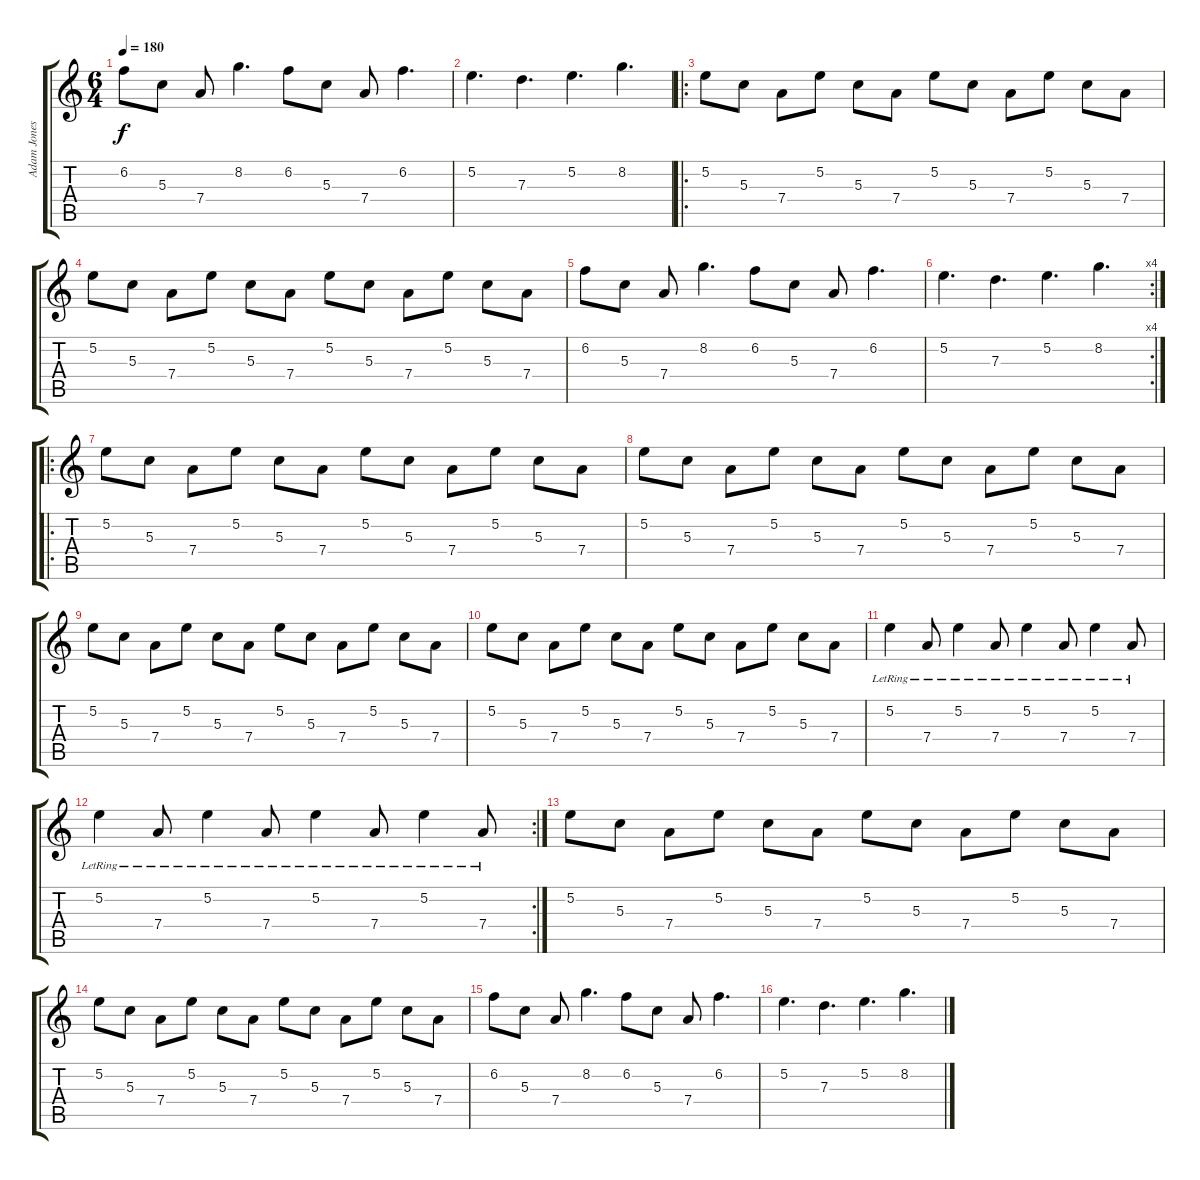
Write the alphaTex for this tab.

\track ("Adam Jones" "Adam Jones") {instrument distortionguitar}
\staff {score tabs}
\tuning (E4 B3 G3 D3 A2 D2) {hide}
\ts (6 4)
\tempo 180
\clef g2
\ks c
6.2.8{dy f} 5.3.8 7.4.8 8.2.4{d} 6.2.8 5.3.8 7.4.8 6.2.4{d} |
5.2.4{d} 7.3.4{d} 5.2.4{d} 8.2.4{d} |
\ro
5.2.8 5.3.8 7.4.8 5.2.8 5.3.8 7.4.8 5.2.8 5.3.8 7.4.8 5.2.8 5.3.8 7.4.8 |
5.2.8 5.3.8 7.4.8 5.2.8 5.3.8 7.4.8 5.2.8 5.3.8 7.4.8 5.2.8 5.3.8 7.4.8 |
6.2.8 5.3.8 7.4.8 8.2.4{d} 6.2.8 5.3.8 7.4.8 6.2.4{d} |
\rc 4
5.2.4{d} 7.3.4{d} 5.2.4{d} 8.2.4{d} |
\ro
5.2.8 5.3.8 7.4.8 5.2.8 5.3.8 7.4.8 5.2.8 5.3.8 7.4.8 5.2.8 5.3.8 7.4.8 |
5.2.8 5.3.8 7.4.8 5.2.8 5.3.8 7.4.8 5.2.8 5.3.8 7.4.8 5.2.8 5.3.8 7.4.8 |
5.2.8 5.3.8 7.4.8 5.2.8 5.3.8 7.4.8 5.2.8 5.3.8 7.4.8 5.2.8 5.3.8 7.4.8 |
5.2.8 5.3.8 7.4.8 5.2.8 5.3.8 7.4.8 5.2.8 5.3.8 7.4.8 5.2.8 5.3.8 7.4.8 |
5.2{lr}.4 7.4{lr}.8 5.2{lr}.4 7.4{lr}.8 5.2{lr}.4 7.4{lr}.8 5.2{lr}.4 7.4{lr}.8 |
\rc 2
5.2{lr}.4 7.4{lr}.8 5.2{lr}.4 7.4{lr}.8 5.2{lr}.4 7.4{lr}.8 5.2{lr}.4 7.4{lr}.8 |
5.2.8 5.3.8 7.4.8 5.2.8 5.3.8 7.4.8 5.2.8 5.3.8 7.4.8 5.2.8 5.3.8 7.4.8 |
5.2.8 5.3.8 7.4.8 5.2.8 5.3.8 7.4.8 5.2.8 5.3.8 7.4.8 5.2.8 5.3.8 7.4.8 |
6.2.8 5.3.8 7.4.8 8.2.4{d} 6.2.8 5.3.8 7.4.8 6.2.4{d} |
5.2.4{d} 7.3.4{d} 5.2.4{d} 8.2.4{d}
